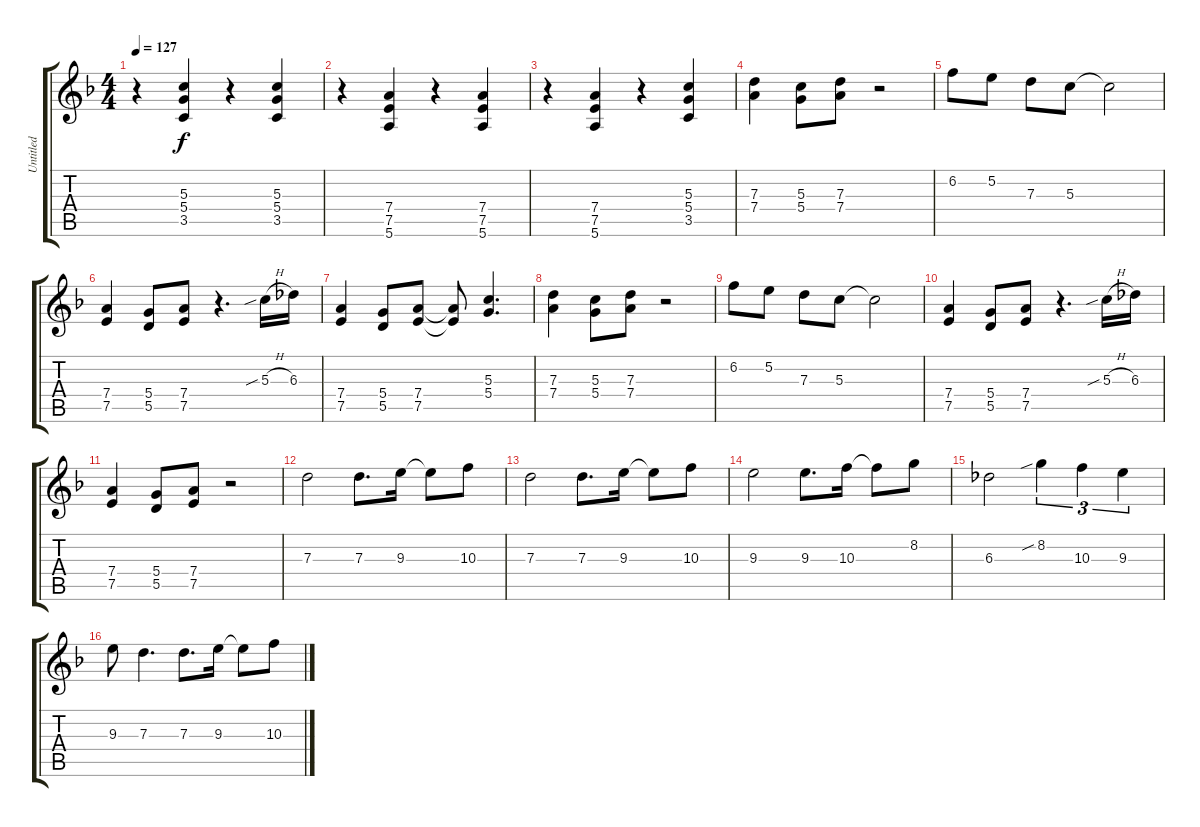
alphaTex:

\track ("Untitled" "Untitled") {instrument distortionguitar}
\staff {score tabs}
\tuning (E4 B3 G3 D3 A2 E2) {hide}
\ts (4 4)
\tempo 127
\clef g2
\ks f
r.4{dy f} (5.3 5.4 3.5).4 r.4 (5.3 5.4 3.5).4 |
r.4 (7.4 7.5 5.6).4 r.4 (7.4 7.5 5.6).4 |
r.4 (7.4 7.5 5.6).4 r.4 (5.3 5.4 3.5).4 |
(7.3 7.4).4 (5.3 5.4).8 (7.3 7.4).8 r.2 |
6.2.8 5.2.8 7.3.8 5.3.8 5.3{t}.2 |
(7.4 7.5).4 (5.4 5.5).8 (7.4 7.5).8 r.4{d} 5.3{sib h}.16 6.3.16 |
(7.4 7.5).4 (5.4 5.5).8 (7.4 7.5).8 (7.4{t} 7.5{t}).8 (5.3 5.4).4{d} |
(7.3 7.4).4 (5.3 5.4).8 (7.3 7.4).8 r.2 |
6.2.8 5.2.8 7.3.8 5.3.8 5.3{t}.2 |
(7.4 7.5).4 (5.4 5.5).8 (7.4 7.5).8 r.4{d} 5.3{sib h}.16 6.3.16 |
(7.4 7.5).4 (5.4 5.5).8 (7.4 7.5).8 r.2 |
7.3.2 7.3.8{d} 9.3.16 9.3{t}.8 10.3.8 |
7.3.2 7.3.8{d} 9.3.16 9.3{t}.8 10.3.8 |
9.3.2 9.3.8{d} 10.3.16 10.3{t}.8 8.2.8 |
6.3.2 8.2{sib}.4{tu (3 2)} 10.3.4{tu (3 2)} 9.3.4{tu (3 2)} |
9.3.8 7.3.4{d} 7.3.8{d} 9.3.16 9.3{t}.8 10.3.8
